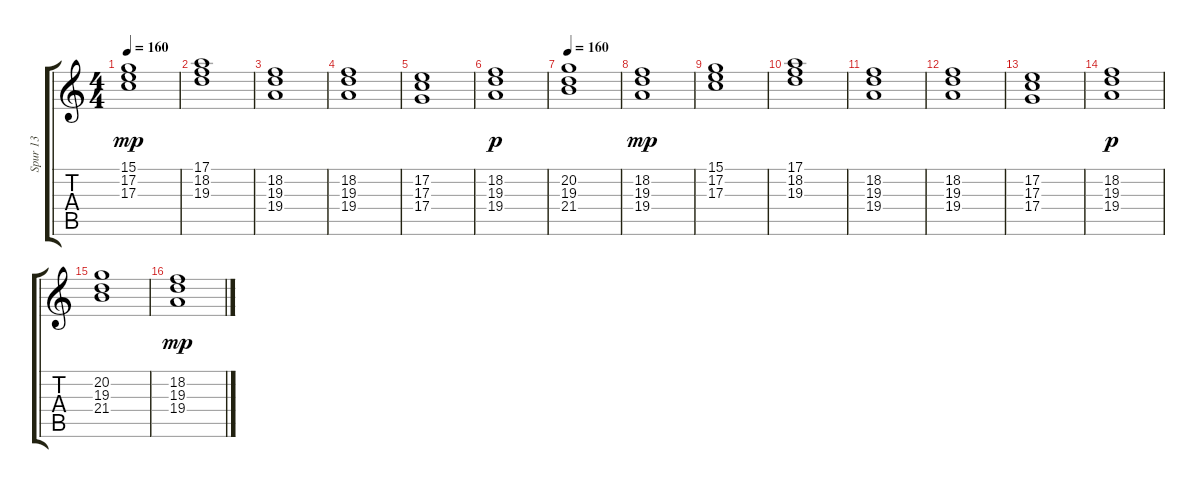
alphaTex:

\track ("Spur 13" "Spur 13") {instrument fx6goblins}
\staff {score tabs}
\tuning (E4 B3 G3 D3 A2 E2) {hide}
\ts (4 4)
\tempo 160
\clef g2
\ks c
(15.1 17.2 17.3).1{dy mp} |
(17.1 18.2 19.3).1 |
(18.2 19.3 19.4).1 |
(18.2 19.3 19.4).1 |
(17.2 17.3 17.4).1 |
(18.2 19.3 19.4).1{dy p} |
\tempo 160
(20.2 19.3 21.4).1 |
(18.2 19.3 19.4).1{dy mp} |
(15.1 17.2 17.3).1 |
(17.1 18.2 19.3).1 |
(18.2 19.3 19.4).1 |
(18.2 19.3 19.4).1 |
(17.2 17.3 17.4).1 |
(18.2 19.3 19.4).1{dy p} |
(20.2 19.3 21.4).1 |
(18.2 19.3 19.4).1{dy mp}
